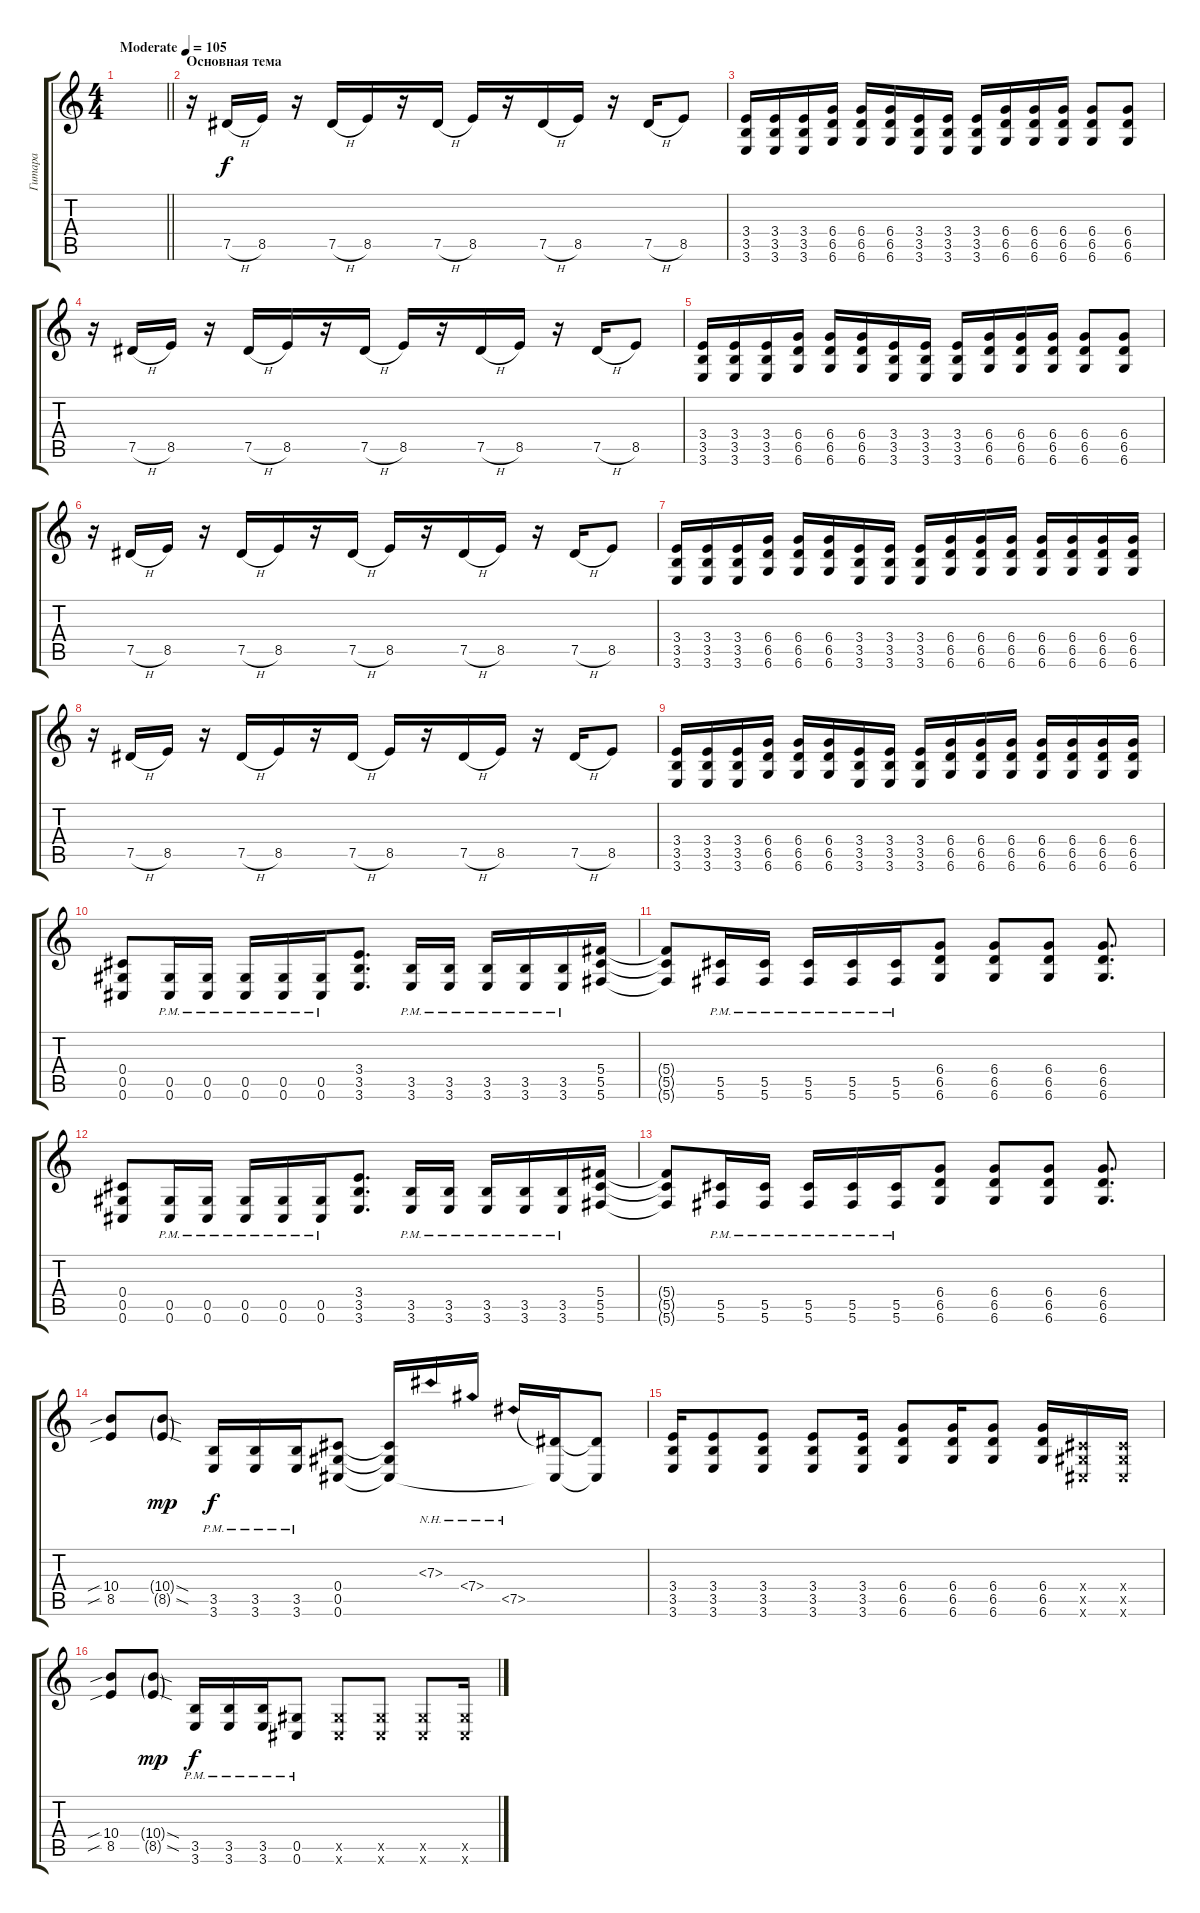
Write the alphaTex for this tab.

\track ("Гитара" "Гитара") {instrument overdrivenguitar}
\staff {score tabs}
\tuning (Eb4 Bb3 Gb3 Db3 Ab2 Db2) {hide}
\ts (4 4)
\tempo (105 "Moderate")
\clef g2
\barLineRight lightlight
\ks c
|
\section ("" "Основная тема")
r.16 7.5{h}.16 8.5.16 r.16 7.5{h}.16 8.5.16 r.16 7.5{h}.16 8.5.16 r.16 7.5{h}.16 8.5.16 r.16 7.5{h}.16 8.5.8 |
(3.4 3.5 3.6).16 (3.4 3.5 3.6).16 (3.4 3.5 3.6).16 (6.4 6.5 6.6).16 (6.4 6.5 6.6).16 (6.4 6.5 6.6).16 (3.4 3.5 3.6).16 (3.4 3.5 3.6).16 (3.4 3.5 3.6).16 (6.4 6.5 6.6).16 (6.4 6.5 6.6).16 (6.4 6.5 6.6).16 (6.4 6.5 6.6).8 (6.4 6.5 6.6).8 |
r.16 7.5{h}.16 8.5.16 r.16 7.5{h}.16 8.5.16 r.16 7.5{h}.16 8.5.16 r.16 7.5{h}.16 8.5.16 r.16 7.5{h}.16 8.5.8 |
(3.4 3.5 3.6).16 (3.4 3.5 3.6).16 (3.4 3.5 3.6).16 (6.4 6.5 6.6).16 (6.4 6.5 6.6).16 (6.4 6.5 6.6).16 (3.4 3.5 3.6).16 (3.4 3.5 3.6).16 (3.4 3.5 3.6).16 (6.4 6.5 6.6).16 (6.4 6.5 6.6).16 (6.4 6.5 6.6).16 (6.4 6.5 6.6).8 (6.4 6.5 6.6).8 |
r.16 7.5{h}.16 8.5.16 r.16 7.5{h}.16 8.5.16 r.16 7.5{h}.16 8.5.16 r.16 7.5{h}.16 8.5.16 r.16 7.5{h}.16 8.5.8 |
(3.4 3.5 3.6).16 (3.4 3.5 3.6).16 (3.4 3.5 3.6).16 (6.4 6.5 6.6).16 (6.4 6.5 6.6).16 (6.4 6.5 6.6).16 (3.4 3.5 3.6).16 (3.4 3.5 3.6).16 (3.4 3.5 3.6).16 (6.4 6.5 6.6).16 (6.4 6.5 6.6).16 (6.4 6.5 6.6).16 (6.4 6.5 6.6).16 (6.4 6.5 6.6).16 (6.4 6.5 6.6).16 (6.4 6.5 6.6).16 |
r.16 7.5{h}.16 8.5.16 r.16 7.5{h}.16 8.5.16 r.16 7.5{h}.16 8.5.16 r.16 7.5{h}.16 8.5.16 r.16 7.5{h}.16 8.5.8 |
(3.4 3.5 3.6).16 (3.4 3.5 3.6).16 (3.4 3.5 3.6).16 (6.4 6.5 6.6).16 (6.4 6.5 6.6).16 (6.4 6.5 6.6).16 (3.4 3.5 3.6).16 (3.4 3.5 3.6).16 (3.4 3.5 3.6).16 (6.4 6.5 6.6).16 (6.4 6.5 6.6).16 (6.4 6.5 6.6).16 (6.4 6.5 6.6).16 (6.4 6.5 6.6).16 (6.4 6.5 6.6).16 (6.4 6.5 6.6).16 |
(0.4 0.5 0.6).8 (0.5{pm} 0.6{pm}).16 (0.5{pm} 0.6{pm}).16 (0.5{pm} 0.6{pm}).16 (0.5{pm} 0.6{pm}).16 (0.5{pm} 0.6{pm}).16 (3.4 3.5 3.6).8{d} (3.5{pm} 3.6{pm}).16 (3.5{pm} 3.6{pm}).16 (3.5{pm} 3.6{pm}).16 (3.5{pm} 3.6{pm}).16 (3.5{pm} 3.6{pm}).16 (5.4 5.5 5.6).16 |
(5.4{t} 5.5{t} 5.6{t}).8 (5.5{pm} 5.6{pm}).16 (5.5{pm} 5.6{pm}).16 (5.5{pm} 5.6{pm}).16 (5.5{pm} 5.6{pm}).16 (5.5{pm} 5.6).16 (6.4 6.5 6.6).8 (6.4 6.5 6.6).8 (6.4 6.5 6.6).8 (6.4 6.5 6.6).8{d} |
(0.4 0.5 0.6).8 (0.5{pm} 0.6{pm}).16 (0.5{pm} 0.6{pm}).16 (0.5{pm} 0.6{pm}).16 (0.5{pm} 0.6{pm}).16 (0.5{pm} 0.6{pm}).16 (3.4 3.5 3.6).8{d} (3.5{pm} 3.6{pm}).16 (3.5{pm} 3.6{pm}).16 (3.5{pm} 3.6{pm}).16 (3.5{pm} 3.6{pm}).16 (3.5{pm} 3.6{pm}).16 (5.4 5.5 5.6).16 |
(5.4{t} 5.5{t} 5.6{t}).8 (5.5{pm} 5.6{pm}).16 (5.5{pm} 5.6{pm}).16 (5.5{pm} 5.6{pm}).16 (5.5{pm} 5.6{pm}).16 (5.5{pm} 5.6).16 (6.4 6.5 6.6).8 (6.4 6.5 6.6).8 (6.4 6.5 6.6).8 (6.4 6.5 6.6).8{d} |
(10.4{sib} 8.5{sib}).8 (10.4{sod g} 8.5{sod g}).8{dy mp} (3.5{pm} 3.6{pm}).16{dy f} (3.5{pm} 3.6{pm}).16 (3.5{pm} 3.6{pm}).16 (0.4 0.5 0.6).8 (0.4{t} 0.5{t} 0.6{t}).16 7.3{nh}.16 7.4{nh}.16 7.5{nh}.16 (7.5{t} 0.6{t}).16 (7.5{t} 0.6{t}).8 |
(3.4 3.5 3.6).16 (3.4 3.5 3.6).8 (3.4 3.5 3.6).8 (3.4 3.5 3.6).8 (3.4 3.5 3.6).16 (6.4 6.5 6.6).8 (6.4 6.5 6.6).16 (6.4 6.5 6.6).8 (6.4 6.5 6.6).16 (0.4{x} 0.5{x} 0.6{x}).16 (0.4{x} 0.5{x} 0.6{x}).16 |
(10.4{sib} 8.5{sib}).8 (10.4{sod g} 8.5{sod g}).8{dy mp} (3.5{pm} 3.6{pm}).16{dy f} (3.5{pm} 3.6{pm}).16 (3.5{pm} 3.6{pm}).16 (0.5{pm} 0.6{pm}).8 (0.5{x} 0.6{x}).8 (0.5{x} 0.6{x}).8 (0.5{x} 0.6{x}).8 (0.5{x} 0.6{x}).16
